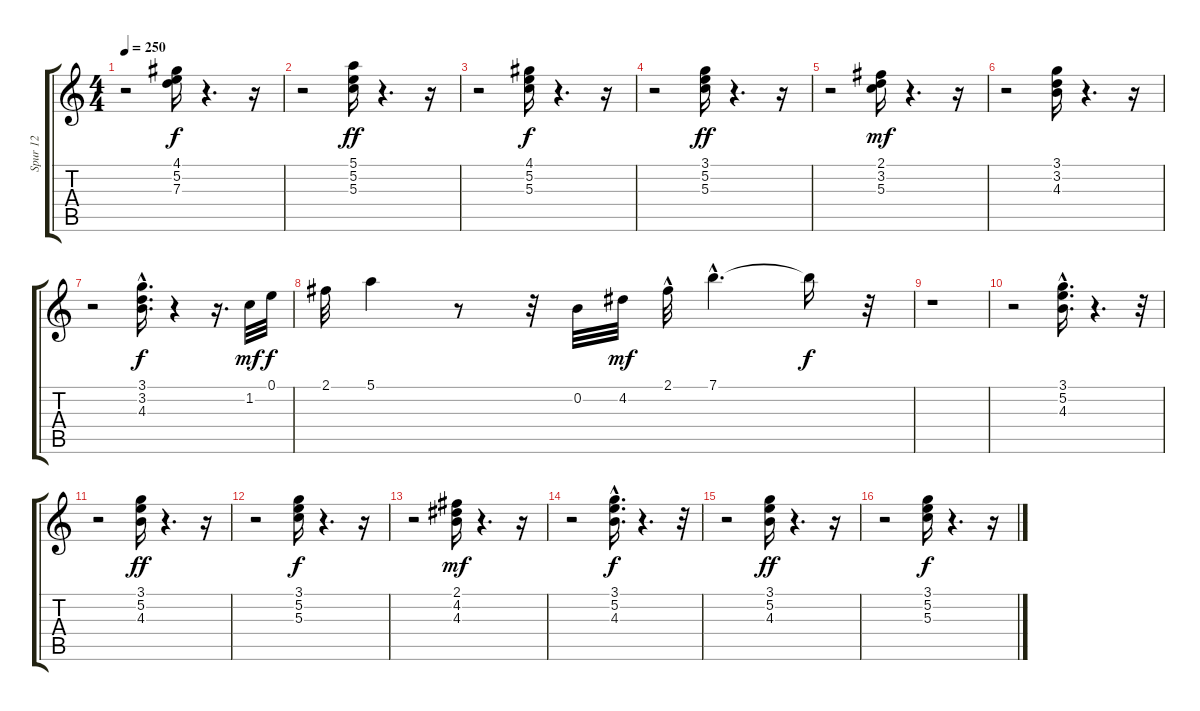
\track ("Spur 12" "Spur 12") {instrument electricguitarclean}
\staff {score tabs}
\tuning (E4 B3 G3 D3 A2 E2) {hide}
\ts (4 4)
\tempo 250
\clef g2
\ks c
r.2{dy ff} (4.1 5.2 7.3).16{dy f} r.4{d} r.16 |
r.2 (5.1 5.2 5.3).16{dy ff} r.4{d} r.16 |
r.2 (4.1 5.2 5.3).16{dy f} r.4{d} r.16 |
r.2 (3.1 5.2 5.3).16{dy ff} r.4{d} r.16 |
r.2 (2.1 3.2 5.3).16{dy mf} r.4{d} r.16 |
r.2 (3.1 3.2 4.3).16 r.4{d} r.16 |
r.2 (3.1{hac} 3.2 4.3).16{d dy f} r.4 r.16{d} 1.2.32{dy mf} 0.1.32{dy f} |
2.1.32 5.1.4 r.8 r.32 0.2.32 4.2.32{dy mf} 2.1{hac}.32 7.1{hac}.4{d} 7.1{t}.16{dy f} r.32 |
r.1 |
r.2 (3.1{hac} 5.2 4.3).16{d} r.4{d} r.32 |
r.2 (3.1 5.2 4.3).16{dy ff} r.4{d} r.16 |
r.2 (3.1 5.2 5.3).16{dy f} r.4{d} r.16 |
r.2 (2.1 4.2 4.3).16{dy mf} r.4{d} r.16 |
r.2 (3.1{hac} 5.2 4.3).16{d dy f} r.4{d} r.32 |
r.2 (3.1 5.2 4.3).16{dy ff} r.4{d} r.16 |
r.2 (3.1 5.2 5.3).16{dy f} r.4{d} r.16
